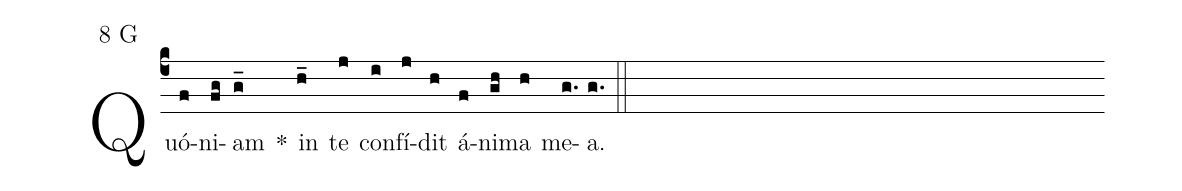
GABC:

mode:8 G;
%%
(c4) Quó(f)ni(fg)am(g_) *() in(h_) te(j) con(i)fí(j)dit(h) á(f)ni(gh)ma(h) me(g.)a.(g.) (::Z)
